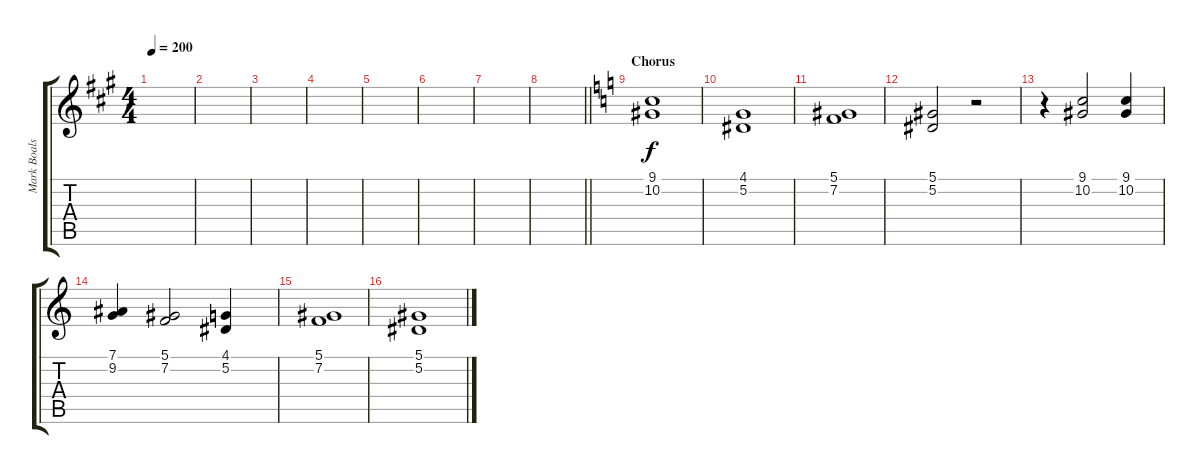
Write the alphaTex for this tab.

\track ("Mark Boals" "Mark Boals") {instrument lead2sawtooth}
\staff {score tabs}
\tuning (Eb4 Bb3 Gb3 Db3 Ab2 Eb2) {hide}
\ts (4 4)
\tempo 200
\clef g2
\ks a
|
|
|
|
|
|
|
\barLineRight lightlight
|
\section ("" "Chorus")
\ks c
(9.1 10.2).1 |
(4.1 5.2).1 |
(5.1 7.2).1 |
(5.1 5.2).2 r.2 |
r.4 (9.1 10.2).2 (9.1 10.2).4 |
(7.1 9.2).4 (5.1 7.2).2 (4.1 5.2).4 |
(5.1 7.2).1 |
(5.1 5.2).1
